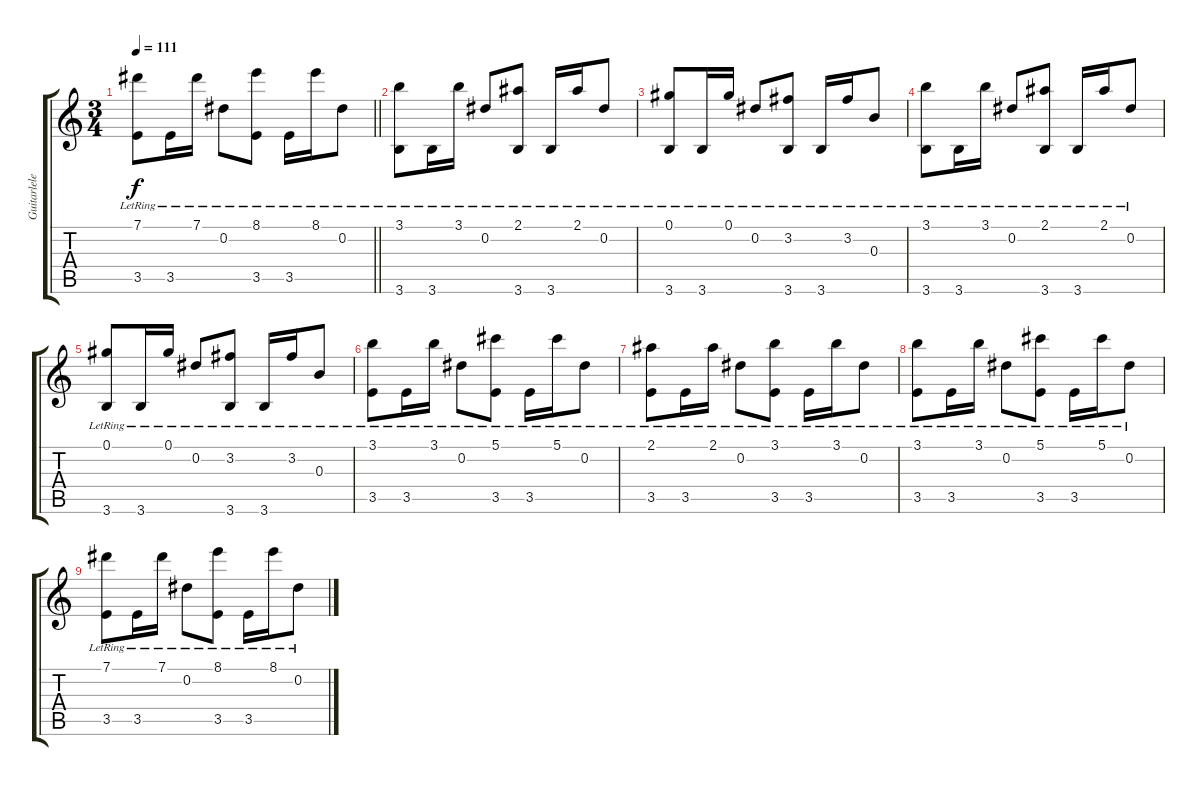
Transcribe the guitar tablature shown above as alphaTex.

\track ("Guitarlele" "Guitarlele") {instrument electricguitarjazz}
\staff {score tabs}
\tuning (Ab4 Eb4 B3 Gb3 Db3 Ab2) {hide}
\ts (3 4)
\tempo 111
\clef g2
\barLineRight lightlight
\ks c
(7.1{lr} 3.5{lr}).8{dy f} 3.5{lr}.16 7.1{lr}.16 0.2{lr}.8 (8.1{lr} 3.5{lr}).8 3.5{lr}.16 8.1{lr}.16 0.2{lr}.8 |
(3.1{lr} 3.6{lr}).8 3.6{lr}.16 3.1{lr}.16 0.2{lr}.8 (2.1{lr} 3.6{lr}).8 3.6{lr}.16 2.1{lr}.16 0.2{lr}.8 |
(0.1{lr} 3.6{lr}).8 3.6{lr}.16 0.1{lr}.16 0.2{lr}.8 (3.2{lr} 3.6{lr}).8 3.6{lr}.16 3.2{lr}.16 0.3{lr}.8 |
(3.1{lr} 3.6{lr}).8 3.6{lr}.16 3.1{lr}.16 0.2{lr}.8 (2.1{lr} 3.6{lr}).8 3.6{lr}.16 2.1{lr}.16 0.2{lr}.8 |
(0.1{lr} 3.6{lr}).8 3.6{lr}.16 0.1{lr}.16 0.2{lr}.8 (3.2{lr} 3.6{lr}).8 3.6{lr}.16 3.2{lr}.16 0.3{lr}.8 |
(3.1{lr} 3.5{lr}).8 3.5{lr}.16 3.1{lr}.16 0.2{lr}.8 (5.1{lr} 3.5{lr}).8 3.5{lr}.16 5.1{lr}.16 0.2{lr}.8 |
(2.1{lr} 3.5{lr}).8 3.5{lr}.16 2.1{lr}.16 0.2{lr}.8 (3.1{lr} 3.5{lr}).8 3.5{lr}.16 3.1{lr}.16 0.2{lr}.8 |
(3.1{lr} 3.5{lr}).8 3.5{lr}.16 3.1{lr}.16 0.2{lr}.8 (5.1{lr} 3.5{lr}).8 3.5{lr}.16 5.1{lr}.16 0.2{lr}.8 |
(7.1{lr} 3.5{lr}).8 3.5{lr}.16 7.1{lr}.16 0.2{lr}.8 (8.1{lr} 3.5{lr}).8 3.5{lr}.16 8.1{lr}.16 0.2{lr}.8
